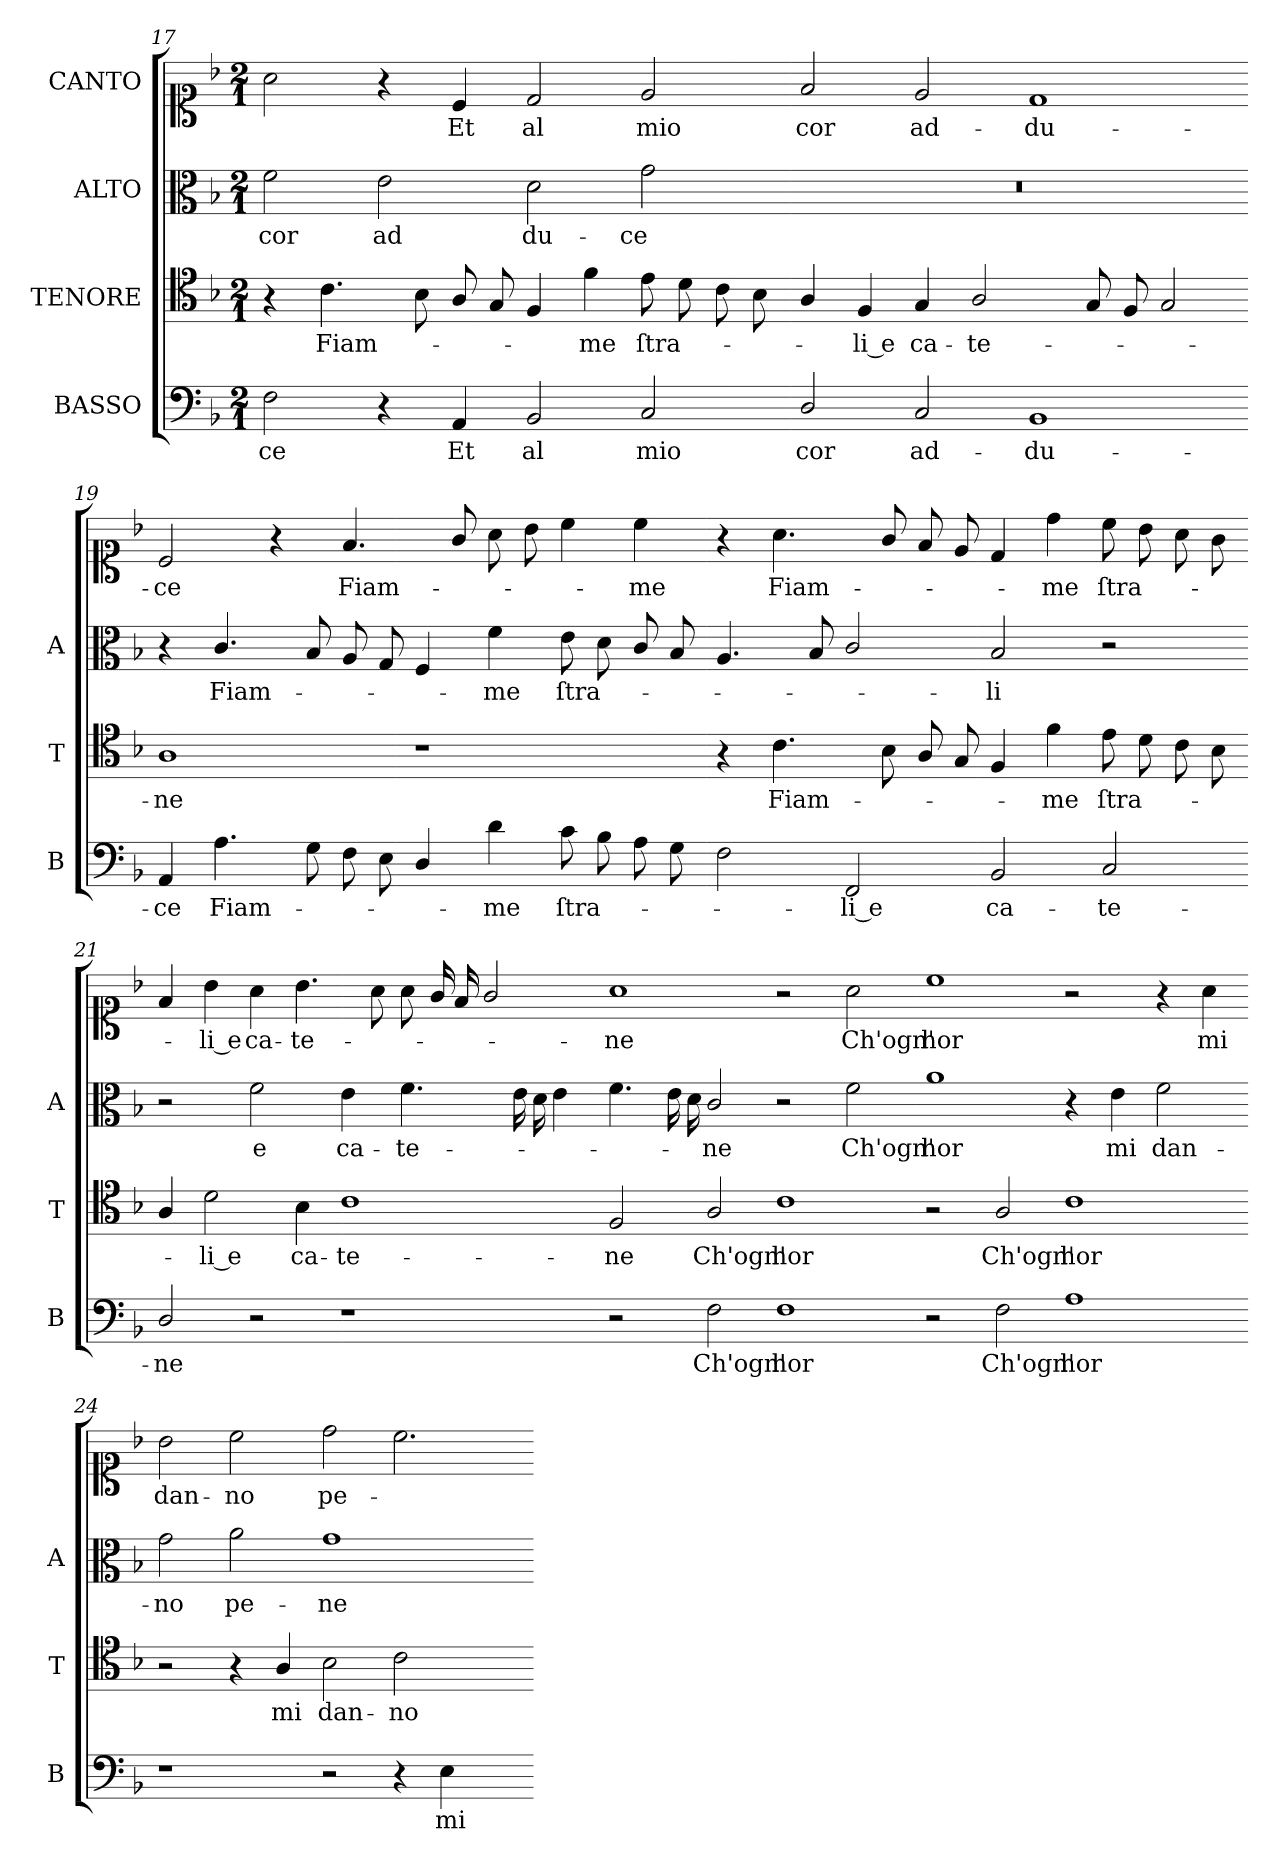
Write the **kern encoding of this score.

**kern	**text	**kern	**text	**kern	**text	**kern	**text
*part4	*part4	*part3	*part3	*part2	*part2	*part1	*part1
*staff4	*staff4	*staff3	*staff3	*staff2	*staff2	*staff1	*staff1
*I"BASSO	*	*I"TENORE	*	*I"ALTO	*	*I"CANTO	*
*I'B	*	*I'T	*	*I'A	*	*	*
*clefF4	*	*clefC4	*	*clefC3	*	*clefC1	*
*k[b-]	*	*k[b-]	*	*k[b-]	*	*k[b-]	*
*F:	*	*F:	*	*F:	*	*F:	*
*M2/1	*	*M2/1	*	*M2/1	*	*M2/1	*
=17	=17	=17	=17	=17	=17	=17	=17
2F\	-ce	4r	.	2f\	cor	2a\	.
.	.	4.c\	Fiam-	.	.	.	.
4r	.	.	.	2e\	ad	4r	.
.	.	8B-\	.	.	.	.	.
4AA/	Et	8A/	.	.	.	4c/	Et
.	.	8G/	.	.	.	.	.
2BB-/	al	4F/	.	2d\	du-	2d/	al
.	.	4f\	-me	.	.	.	.
2C/	mio	8e\	ſtra-	2g\	-ce	2e/	mio
.	.	8d\	.	.	.	.	.
.	.	8c\	.	.	.	.	.
.	.	8B-\	.	.	.	.	.
=18-	=18-	=18-	=18-	=18-	=18-	=18-	=18-
2D/	cor	4A/	.	0r	.	2f/	cor
.	.	4F/	li e	.	.	.	.
2C/	ad-	4G/	ca-	.	.	2e/	ad-
.	.	2A/	-te-	.	.	.	.
1BB-	-du-	.	.	.	.	1d	-du-
.	.	8G/	.	.	.	.	.
.	.	8F/	.	.	.	.	.
.	.	2G/	.	.	.	.	.
=19-	=19-	=19-	=19-	=19-	=19-	=19-	=19-
4AA/	-ce	1A	-ne	4r	.	2c/	-ce
4.A\	Fiam-	.	.	4.c/	Fiam-	.	.
.	.	.	.	.	.	4r	.
8G\	.	.	.	8B-/	.	.	.
8F\	.	.	.	8A/	.	4.f/	Fiam-
8E\	.	.	.	8G/	.	.	.
4D/	.	1r	.	4F/	.	.	.
.	.	.	.	.	.	8g/	.
4d\	-me	.	.	4f\	-me	8a\	.
.	.	.	.	.	.	8b-\	.
8c\	ſtra-	.	.	8e\	ſtra-	4cc\	.
8B-\	.	.	.	8d\	.	.	.
8A\	.	.	.	8c/	.	4cc\	-me
8G\	.	.	.	8B-/	.	.	.
=20-	=20-	=20-	=20-	=20-	=20-	=20-	=20-
2F\	.	4r	.	4.A/	.	4r	.
.	.	4.c\	Fiam-	.	.	4.a\	Fiam-
.	.	.	.	8B-/	.	.	.
2FF/	li e	.	.	2c/	.	.	.
.	.	8B-\	.	.	.	8g/	.
.	.	8A/	.	.	.	8f/	.
.	.	8G/	.	.	.	8e/	.
2BB-/	ca-	4F/	.	2B-/	-li	4d/	.
.	.	4f\	-me	.	.	4dd\	-me
2C/	-te-	8e\	ſtra-	2r	.	8cc\	ſtra-
.	.	8d\	.	.	.	8b-\	.
.	.	8c\	.	.	.	8a\	.
.	.	8B-\	.	.	.	8g\	.
=21-	=21-	=21-	=21-	=21-	=21-	=21-	=21-
2D/	-ne	4A/	.	2r	.	4f/	.
.	.	2d\	li e	.	.	4b-\	li e
2r	.	.	.	2f\	e	4a\	ca-
.	.	4B-\	ca-	.	.	4.b-\	-te-
1r	.	1c	-te-	4e\	ca-	.	.
.	.	.	.	.	.	8a\	.
.	.	.	.	4.f\	-te-	8a\	.
.	.	.	.	.	.	16g/	.
.	.	.	.	.	.	16f/	.
.	.	.	.	.	.	2g/	.
.	.	.	.	16e\	.	.	.
.	.	.	.	16d\	.	.	.
.	.	.	.	4e\	.	.	.
=22-	=22-	=22-	=22-	=22-	=22-	=22-	=22-
2r	.	2F/	-ne	4.f\	.	1a	-ne
.	.	.	.	16e\	.	.	.
.	.	.	.	16d\	.	.	.
2F\	Ch'ogn'	2A/	Ch'ogn'	2c/	-ne	.	.
1F	hor	1c	hor	2r	.	2r	.
.	.	.	.	2f\	Ch'ogn'	2a\	Ch'ogn'
=23-	=23-	=23-	=23-	=23-	=23-	=23-	=23-
2r	.	2r	.	1a	hor	1cc	hor
!	!LO:LY:i	!	!LO:LY:i	!	!	!	!
2F\	Ch'ogn'	2A/	Ch'ogn'	.	.	.	.
!	!LO:LY:i	!	!LO:LY:i	!	!	!	!
1A	hor	1c	hor	4r	.	2r	.
.	.	.	.	4e\	mi	.	.
.	.	.	.	2f\	dan-	4r	.
.	.	.	.	.	.	4a\	mi
=24-	=24-	=24-	=24-	=24-	=24-	=24-	=24-
1r	.	2r	.	2g\	-no	2b-\	dan-
.	.	4r	.	2a\	pe-	2cc\	-no
.	.	4A/	mi	.	.	.	.
2r	.	2B-\	dan-	1g	-ne	2dd\	pe-
4r	.	2c\	-no	.	.	2.cc\	.
4E\	mi	.	.	.	.	.	.
4ryy	.	4ryy	.	4ryy	.	.	.
=-	=-	=-	=-	=-	=-	=-	=-
*-	*-	*-	*-	*-	*-	*-	*-
